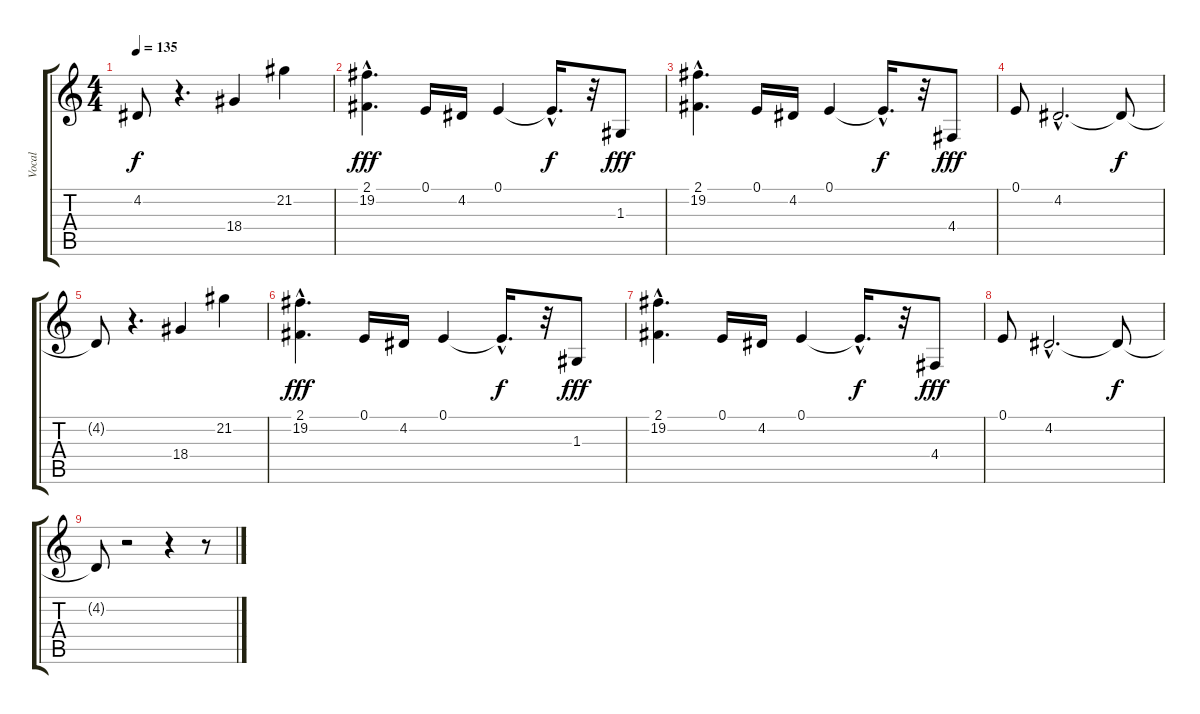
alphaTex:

\track ("Vocal" "Vocal") {instrument flute}
\staff {score tabs}
\tuning (E4 B3 G3 D3 A2 E2) {hide}
\ts (4 4)
\tempo 135
\clef g2
\ks c
4.2{t}.8{dy f} r.4{d} 18.4.4 21.2.4 |
(2.1{hac} 19.2{hac}).4{d dy fff} 0.1.16 4.2.16 0.1.4 0.1{hac t}.16{d dy f} r.32 1.3.8{dy fff} |
(2.1{hac} 19.2{hac}).4{d} 0.1.16 4.2.16 0.1.4 0.1{hac t}.16{d dy f} r.32 4.4.8{dy fff} |
0.1.8 4.2{hac}.2{d} 4.2{t}.8{dy f} |
4.2{t}.8 r.4{d} 18.4.4 21.2.4 |
(2.1{hac} 19.2{hac}).4{d dy fff} 0.1.16 4.2.16 0.1.4 0.1{hac t}.16{d dy f} r.32 1.3.8{dy fff} |
(2.1{hac} 19.2{hac}).4{d} 0.1.16 4.2.16 0.1.4 0.1{hac t}.16{d dy f} r.32 4.4.8{dy fff} |
0.1.8 4.2{hac}.2{d} 4.2{t}.8{dy f} |
4.2{t}.8 r.2 r.4 r.8
